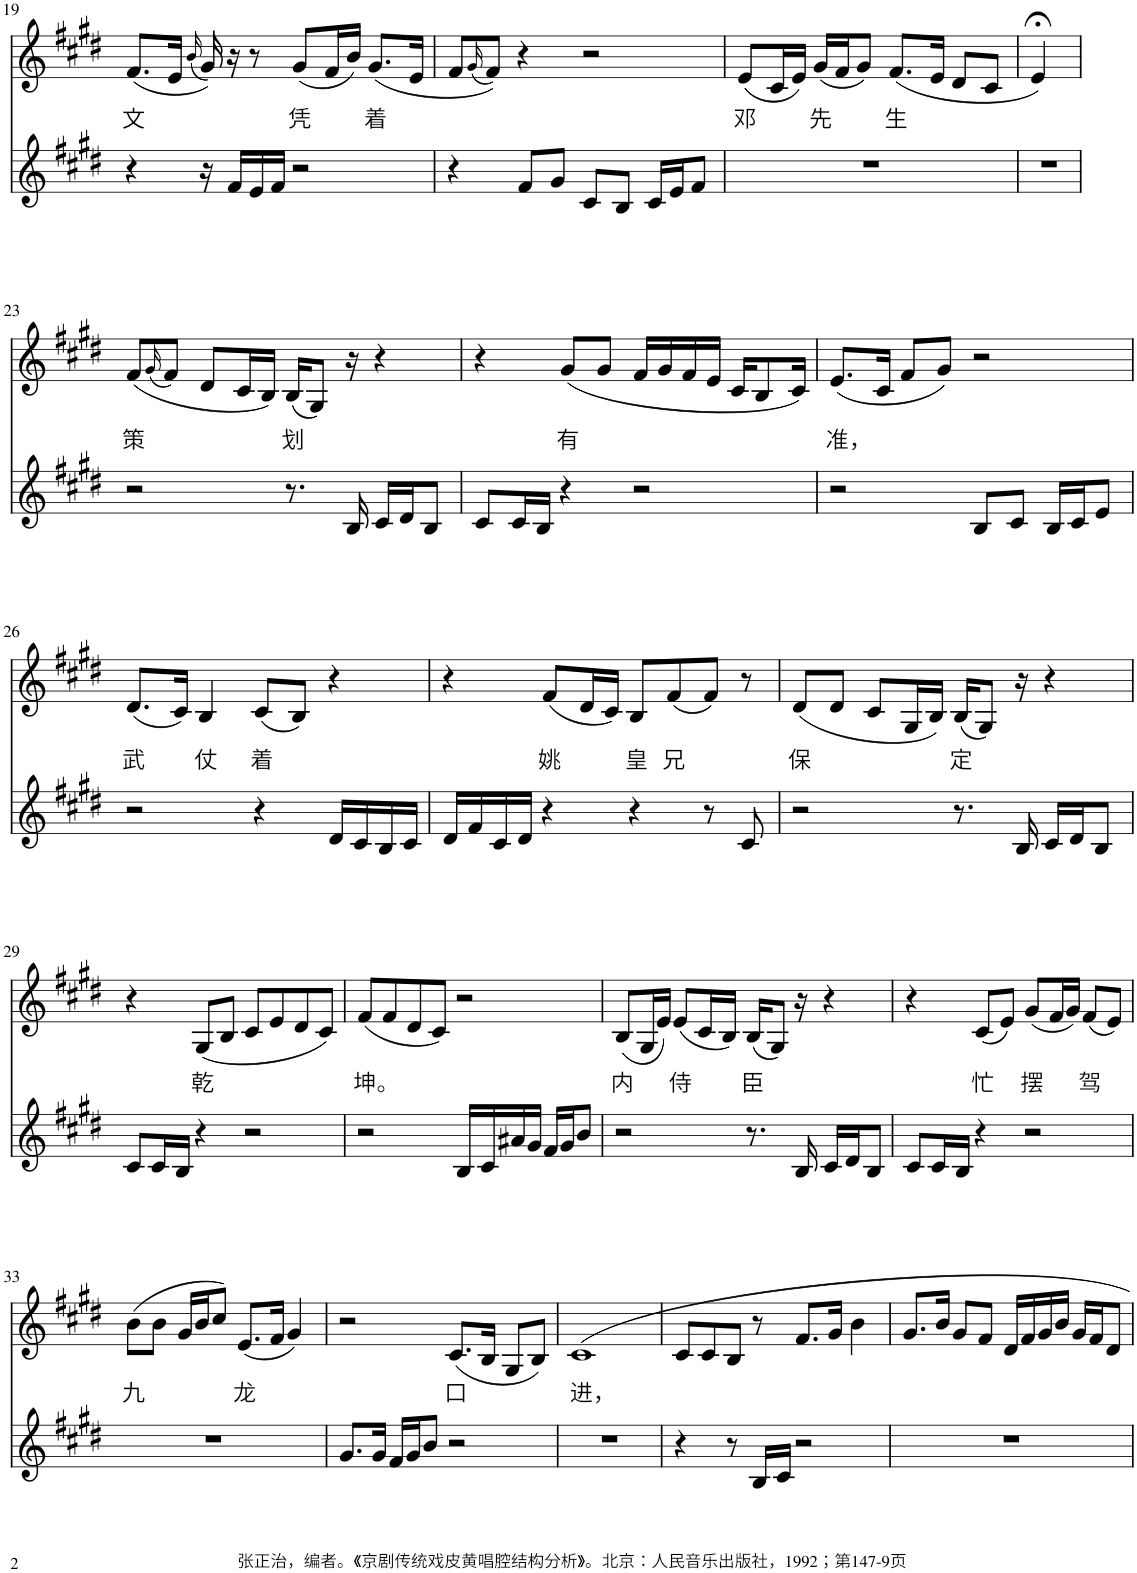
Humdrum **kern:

**kern	**kern	**text
*part2	*part1	*part1
*staff2	*staff1	*staff1
*I"Piano	*I"Piano	*
*I'Pno	*I'Pno	*
!!LO:PB:g=z
*clefG2	*clefG2	*
*k[f#c#g#d#]	*k[f#c#g#d#]	*
*M4/4	*M4/4	*
=19	=19	=19
!	!	!LO:LY:b
4r	(8.f#/L	文
.	16e/Jk	.
.	(16qb/	.
16r	16g#/))	.
16f#/LL	16r	.
16e/	8r	.
16f#/JJ	.	.
!	!	!LO:LY:b
2r	(8g#/L	凭
.	16f#/L	.
.	16b/JJ)	.
!	!	!LO:LY:b
.	(8.g#/L	着
.	16e/Jk	.
=20	=20	=20
4r	8f#/L	.
.	(16qg#/	.
.	8f#/J))	.
8f#/L	4r	.
8g#/J	.	.
8c#/L	2r	.
8B/J	.	.
16c#/LL	.	.
16e/J	.	.
8f#/J	.	.
=21	=21	=21
!	!	!LO:LY:b
1r	(8e/L	邓
.	16c#/L	.
.	16e/JJ)	.
!	!	!LO:LY:b
.	(16g#/LL	先
.	16f#/J	.
.	8g#/J)	.
!	!	!LO:LY:b
.	(8.f#/L	生
.	16e/Jk	.
.	8d#/L	.
.	8c#/J	.
=22	=22	=22
1r	4e;</)	.
.	2.ryy	.
!!LO:LB:g=z
=23	=23	=23
!	!	!LO:LY:b
2r	(8f#/L	策
.	(16qg#/	.
.	8f#/J)	.
.	8d#/L	.
.	16c#/L	.
.	16B/JJ)	.
!	!	!LO:LY:b
8.r	(16B/KL	划
.	8G#/J)	.
16B/	16r	.
16c#/LL	4r	.
16d#/J	.	.
8B/J	.	.
=24	=24	=24
8c#/L	4r	.
16c#/L	.	.
16B/JJ	.	.
!	!	!LO:LY:b
4r	(8g#/L	有
.	8g#/J	.
2r	16f#/LL	.
.	16g#/	.
.	16f#/	.
.	16e/JJ	.
.	16c#/KL	.
.	8B/	.
.	16c#/Jk)	.
=25	=25	=25
!	!	!LO:LY:b
2r	(8.e/L	准，
.	16c#/Jk	.
.	8f#/L	.
.	8g#/J)	.
8B/L	2r	.
8c#/J	.	.
16B/LL	.	.
16c#/J	.	.
8e/J	.	.
!!LO:LB:g=z
=26	=26	=26
!	!	!LO:LY:b
2r	(8.d#/L	武
.	16c#/Jk)	.
!	!	!LO:LY:b
.	4B/	仗
!	!	!LO:LY:b
4r	(8c#/L	着
.	8B/J)	.
16d#/LL	4r	.
16c#/	.	.
16B/	.	.
16c#/JJ	.	.
=27	=27	=27
16d#/LL	4r	.
16f#/	.	.
16c#/	.	.
16d#/JJ	.	.
!	!	!LO:LY:b
4r	(8f#/L	姚
.	16d#/L	.
.	16c#/JJ)	.
!	!	!LO:LY:b
4r	8B/L	皇
!	!	!LO:LY:b
.	(8f#/	兄
8r	8f#/J)	.
8c#/	8r	.
=28	=28	=28
!	!	!LO:LY:b
2r	(8d#/L	保
.	8d#/J	.
.	8c#/L	.
.	16G#/L	.
.	16B/JJ)	.
!	!	!LO:LY:b
8.r	(16B/KL	定
.	8G#/J)	.
16B/	16r	.
16c#/LL	4r	.
16d#/J	.	.
8B/J	.	.
!!LO:LB:g=z
=29	=29	=29
8c#/L	4r	.
16c#/L	.	.
16B/JJ	.	.
!	!	!LO:LY:b
4r	(8G#/L	乾
.	8B/J	.
2r	8c#/L	.
.	8e/	.
.	8d#/	.
.	8c#/J)	.
=30	=30	=30
!	!	!LO:LY:b
2r	(8f#/L	坤。
.	8f#/	.
.	8d#/	.
.	8c#/J)	.
16B/LL	2r	.
16c#/	.	.
16a#X/	.	.
16g#/JJ	.	.
16f#/LL	.	.
16g#/J	.	.
8b/J	.	.
=31	=31	=31
!	!	!LO:LY:b
2r	(8B/L	内
.	16G#/L	.
.	16e/JJ)	.
!	!	!LO:LY:b
.	(8e/L	侍
.	16c#/L	.
.	16B/JJ)	.
!	!	!LO:LY:b
8.r	(16B/KL	臣
.	8G#/J)	.
16B/	16r	.
16c#/LL	4r	.
16d#/J	.	.
8B/J	.	.
=32	=32	=32
8c#/L	4r	.
16c#/L	.	.
16B/JJ	.	.
!	!	!LO:LY:b
4r	(8c#/L	忙
.	8e/J)	.
!	!	!LO:LY:b
2r	(8g#/L	摆
.	16f#/L	.
.	16g#/JJ)	.
!	!	!LO:LY:b
.	(8f#/L	驾
.	8e/J)	.
!!LO:LB:g=z
=33	=33	=33
!	!	!LO:LY:b
1r	(8b\L	九
.	8b\J	.
.	16g#/LL	.
.	16b/J	.
.	8cc#/J)	.
!	!	!LO:LY:b
.	(8.e/L	龙
.	16f#/Jk	.
.	4g#/)	.
=34	=34	=34
8.g#/L	2r	.
16g#/Jk	.	.
16f#/LL	.	.
16g#/J	.	.
8b/J	.	.
!	!	!LO:LY:b
2r	(8.c#/L	口
.	16B/Jk	.
.	8G#/L	.
.	8B/J)	.
=35	=35	=35
!	!	!LO:LY:b
1r	1c#	进，
=36	=36	=36
4r	8c#/L	.
.	8c#/	.
8r	8B/J	.
16B/LL	8r	.
16c#/JJ	.	.
2r	8.f#/L	.
.	16g#/Jk	.
.	4b\	.
=37	=37	=37
1r	8.g#/L	.
.	16b/Jk	.
.	8g#/L	.
.	8f#/J	.
.	16d#/LL	.
.	16f#/	.
.	16g#/	.
.	16b/JJ	.
.	16g#/LL	.
.	16f#/J	.
.	8d#/J	.
=	=	=
*-	*-	*-
